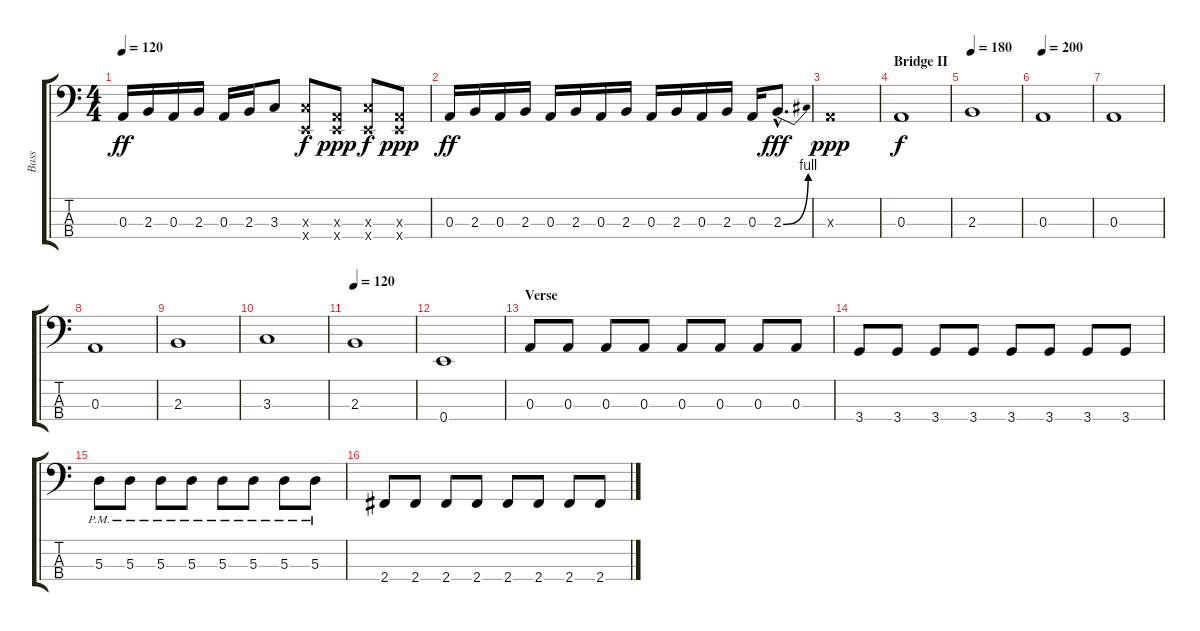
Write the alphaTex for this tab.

\track ("Bass" "Bass") {instrument slapbass1}
\staff {score tabs}
\tuning (G2 D2 A1 E1) {hide}
\ts (4 4)
\tempo 120
\clef f4
\ks c
0.3.16{dy ff} 2.3.16 0.3.16 2.3.16 0.3.16 2.3.16 3.3.8 (3.3{x} 0.4{x}).8{dy f} (0.3{x} 0.4{x}).8{dy ppp} (3.3{x} 0.4{x}).8{dy f} (0.3{x} 0.4{x}).8{dy ppp} |
0.3.16{dy ff} 2.3.16 0.3.16 2.3.16 0.3.16 2.3.16 0.3.16 2.3.16 0.3.16 2.3.16 0.3.16 2.3.16 0.3.16 2.3{be (bend 0 0 60 4) hac}.8{d dy fff} |
0.3{x}.1{dy ppp} |
\section ("" "Bridge II")
0.3.1{dy f} |
\tempo 180
2.3.1 |
\tempo 200
0.3.1 |
0.3.1 |
0.3.1 |
2.3.1 |
3.3.1 |
\tempo 120
2.3.1 |
0.4.1 |
\section ("" "Verse")
0.3.8 0.3.8 0.3.8 0.3.8 0.3.8 0.3.8 0.3.8 0.3.8 |
3.4.8 3.4.8 3.4.8 3.4.8 3.4.8 3.4.8 3.4.8 3.4.8 |
5.3{pm}.8 5.3{pm}.8 5.3{pm}.8 5.3{pm}.8 5.3{pm}.8 5.3{pm}.8 5.3{pm}.8 5.3{pm}.8 |
2.4.8 2.4.8 2.4.8 2.4.8 2.4.8 2.4.8 2.4.8 2.4.8
